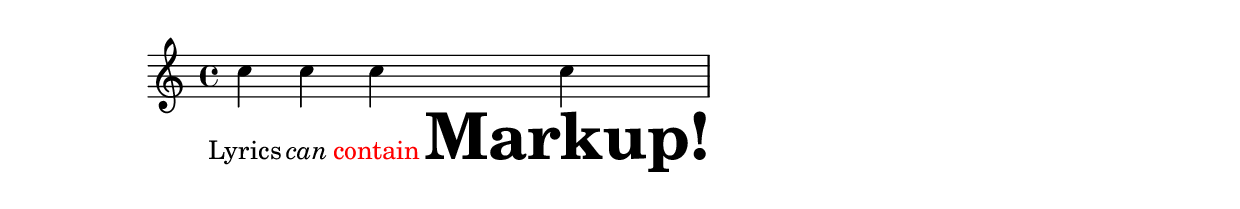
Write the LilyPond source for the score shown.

%% DO NOT EDIT this file manually; it is automatically
%% generated from LSR http://lsr.dsi.unimi.it
%% Make any changes in LSR itself, or in Documentation/snippets/new/ ,
%% and then run scripts/auxiliar/makelsr.py
%%
%% This file is in the public domain.
\version "2.14.2"

\header {
  lsrtags = "vocal-music, text"

%% Translation of GIT committish: ea0b270e14781707ab52683acddf9302bbe337f3
  texidoces = "
Es posible usar el modo de marcado para dar formato a sílabas
individuales dentro de la letra.

"
  doctitlees = "Dar formato a sílabas de la letra"

%%%    Translation of GIT committish: f86f00c1a8de0f034ba48506de2801c074bd5422
  texidocde = "
Textbeschriftungsmodus kann eingesetzt werden, um individuelle Silben im Gesangstext
zu formatieren.

"
  doctitlede = "Silben im Gesangstext formatieren"

%%  Translation of GIT committish: d9d1da30361a0bcaea1ae058eb1bc8dd3a5b2e4c
  texidocfr = "
Le mode markup permet d'individualiser la mise en forme de certaines syllabes.

"
  doctitlefr = "Mise en forme individuelle de syllabes"

  texidoc = "
Markup mode may be used to format individual syllables in lyrics.

"
  doctitle = "Formatting lyrics syllables"
} % begin verbatim

mel = \relative c'' { c4 c c c }
lyr = \lyricmode {
  Lyrics \markup { \italic can } \markup { \with-color #red contain }
  \markup { \fontsize #8 \bold Markup! }
}

<<
  \new Voice = melody \mel
  \new Lyrics \lyricsto melody \lyr
>>
